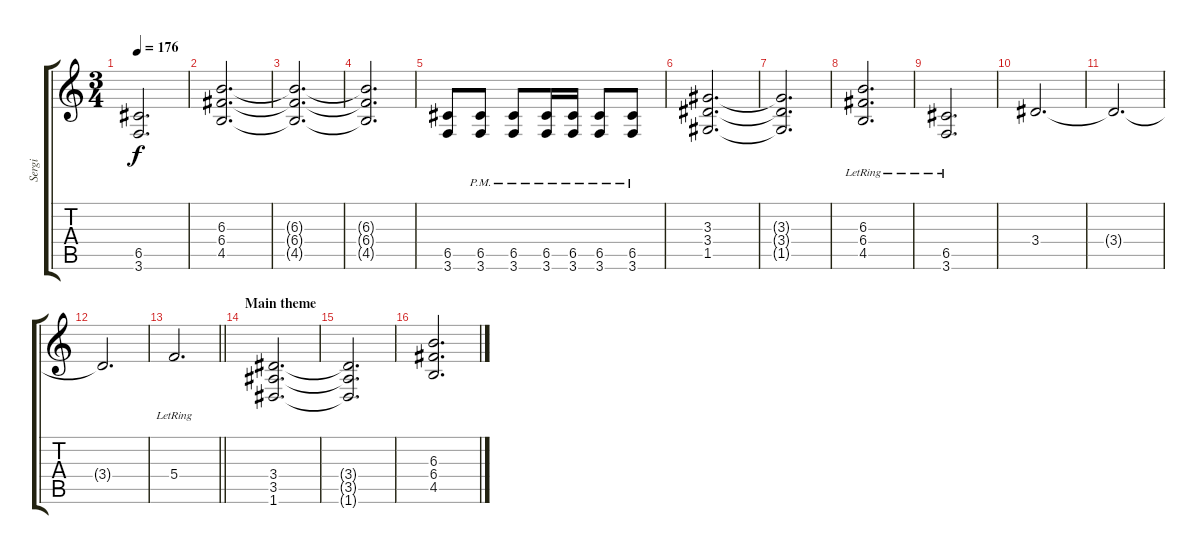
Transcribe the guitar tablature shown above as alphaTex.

\track ("Sergi" "Sergi") {instrument distortionguitar}
\staff {score tabs}
\tuning (D4 A3 F3 C3 G2 D2) {hide}
\ts (3 4)
\tempo 176
\clef g2
\ks c
(6.5 3.6).2{d dy f} |
(6.3 6.4 4.5).2{d} |
(6.3{t} 6.4{t} 4.5{t}).2{d} |
(6.3{t} 6.4{t} 4.5{t}).2{d} |
(6.5 3.6).8 (6.5{pm} 3.6{pm}).8 (6.5{pm} 3.6{pm}).8 (6.5{pm} 3.6{pm}).16 (6.5{pm} 3.6{pm}).16 (6.5{pm} 3.6).8 (6.5{pm} 3.6{pm}).8 |
(3.3 3.4 1.5).2{d} |
(3.3{t} 3.4{t} 1.5{t}).2{d} |
(6.3{lr} 6.4{lr} 4.5{lr}).2{d} |
(6.5{lr} 3.6{lr}).2{d} |
3.4.2{d} |
3.4{t}.2{d} |
3.4{t}.2{d} |
\barLineRight lightlight
5.4{lr}.2{d} |
\section ("" "Main theme")
(3.4 3.5 1.6).2{d} |
(3.4{t} 3.5{t} 1.6{t}).2{d} |
(6.3 6.4 4.5).2{d}
